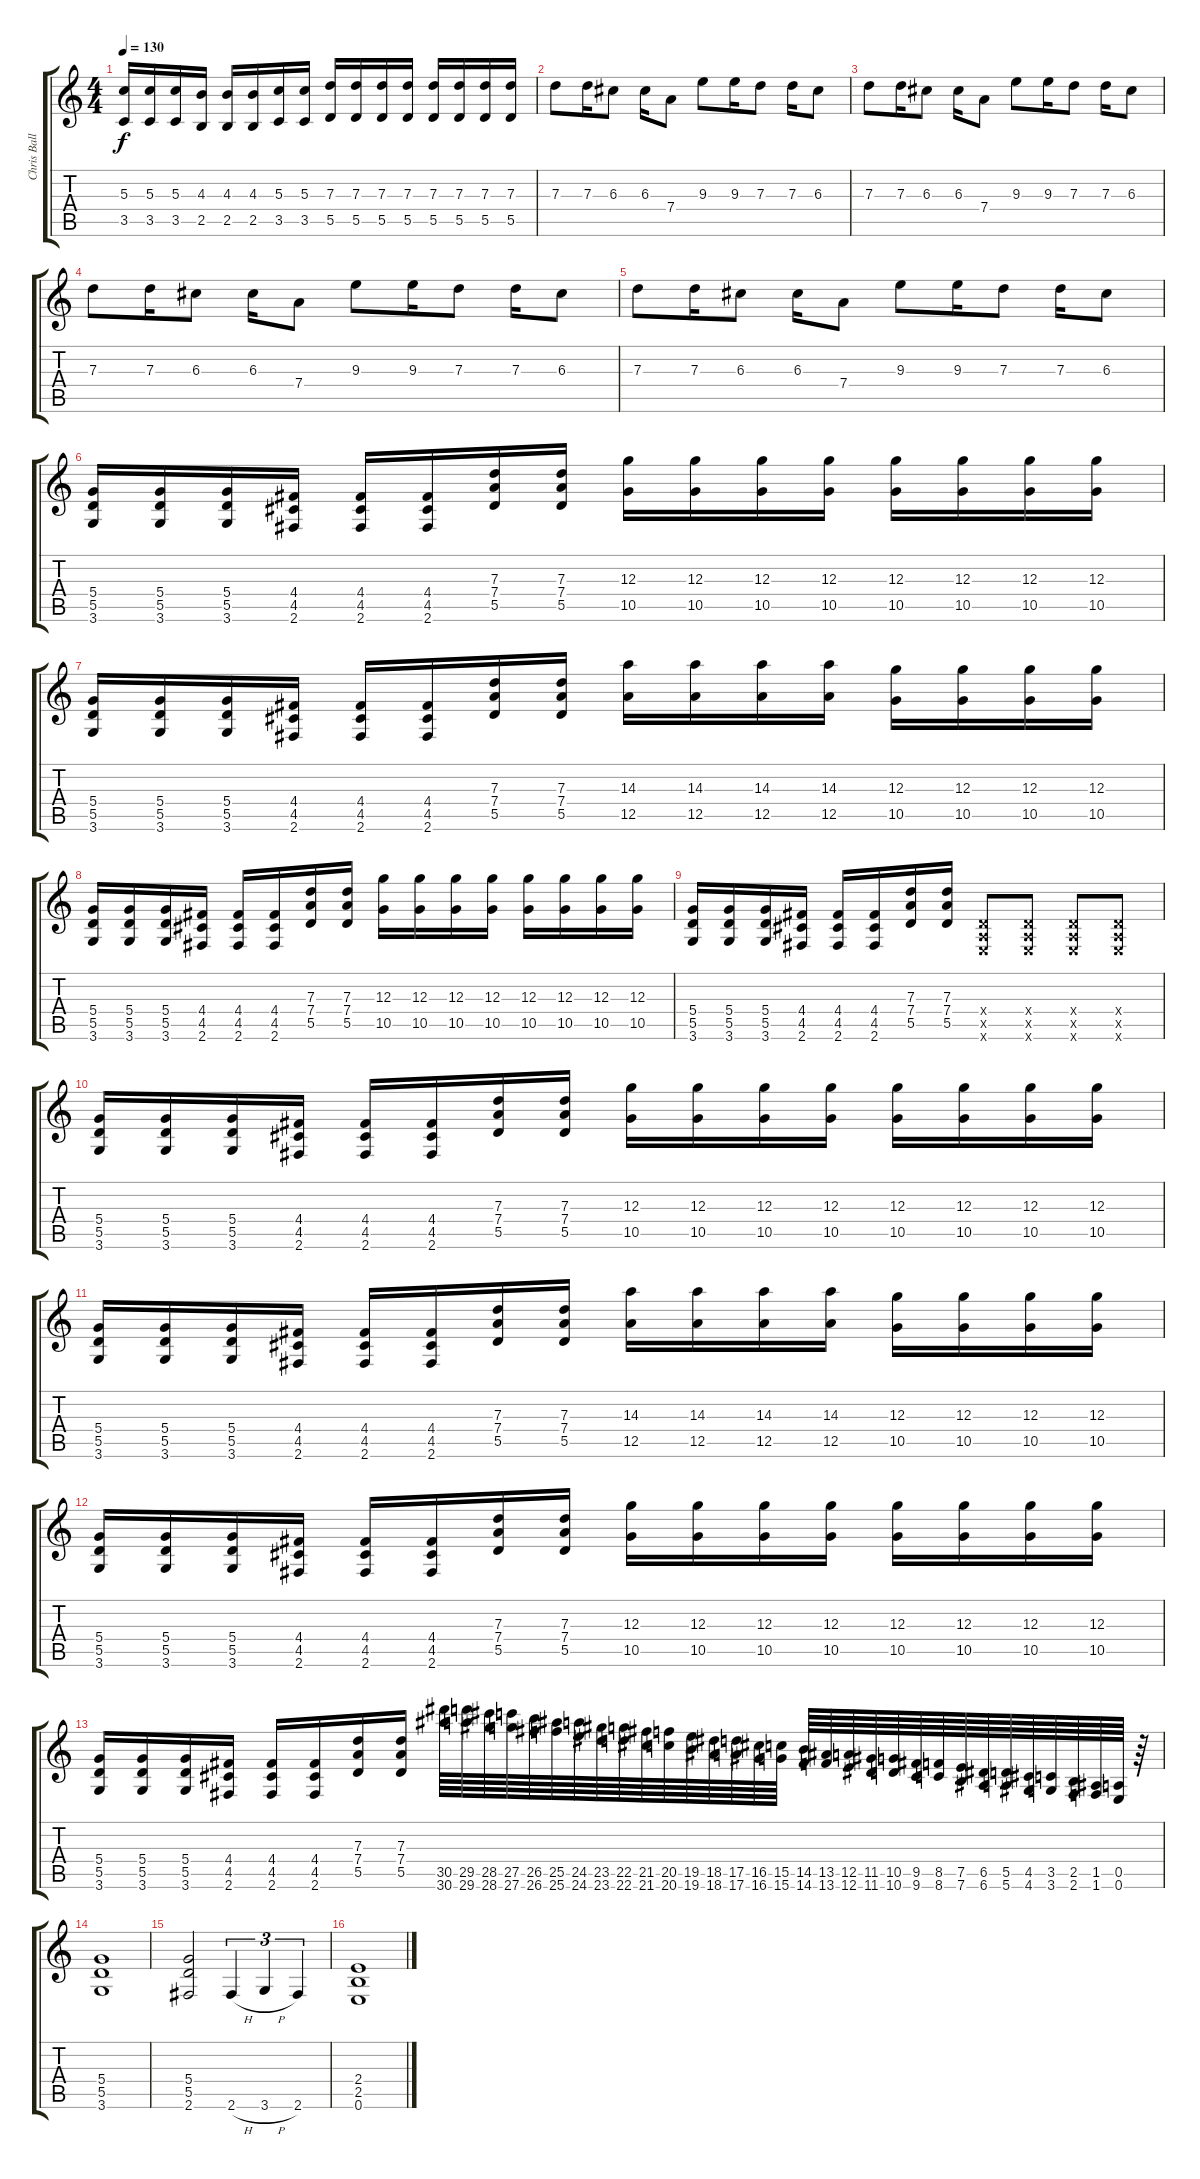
\track ("Chris Ballard (Lead Guitar)" "Chris Ball") {instrument distortionguitar}
\staff {score tabs}
\tuning (E4 B3 G3 D3 A2 E2) {hide}
\ts (4 4)
\tempo 130
\clef g2
\ks c
(5.3 3.5).16{dy f} (5.3 3.5).16 (5.3 3.5).16 (4.3 2.5).16 (4.3 2.5).16 (4.3 2.5).16 (5.3 3.5).16 (5.3 3.5).16 (7.3 5.5).16 (7.3 5.5).16 (7.3 5.5).16 (7.3 5.5).16 (7.3 5.5).16 (7.3 5.5).16 (7.3 5.5).16 (7.3 5.5).16 |
7.3.8 7.3.16 6.3.8 6.3.16 7.4.8 9.3.8 9.3.16 7.3.8 7.3.16 6.3.8 |
7.3.8 7.3.16 6.3.8 6.3.16 7.4.8 9.3.8 9.3.16 7.3.8 7.3.16 6.3.8 |
7.3.8 7.3.16 6.3.8 6.3.16 7.4.8 9.3.8 9.3.16 7.3.8 7.3.16 6.3.8 |
7.3.8 7.3.16 6.3.8 6.3.16 7.4.8 9.3.8 9.3.16 7.3.8 7.3.16 6.3.8 |
(5.4 5.5 3.6).16 (5.4 5.5 3.6).16 (5.4 5.5 3.6).16 (4.4 4.5 2.6).16 (4.4 4.5 2.6).16 (4.4 4.5 2.6).16 (7.3 7.4 5.5).16 (7.3 7.4 5.5).16 (12.3 10.5).16 (12.3 10.5).16 (12.3 10.5).16 (12.3 10.5).16 (12.3 10.5).16 (12.3 10.5).16 (12.3 10.5).16 (12.3 10.5).16 |
(5.4 5.5 3.6).16 (5.4 5.5 3.6).16 (5.4 5.5 3.6).16 (4.4 4.5 2.6).16 (4.4 4.5 2.6).16 (4.4 4.5 2.6).16 (7.3 7.4 5.5).16 (7.3 7.4 5.5).16 (14.3 12.5).16 (14.3 12.5).16 (14.3 12.5).16 (14.3 12.5).16 (12.3 10.5).16 (12.3 10.5).16 (12.3 10.5).16 (12.3 10.5).16 |
(5.4 5.5 3.6).16 (5.4 5.5 3.6).16 (5.4 5.5 3.6).16 (4.4 4.5 2.6).16 (4.4 4.5 2.6).16 (4.4 4.5 2.6).16 (7.3 7.4 5.5).16 (7.3 7.4 5.5).16 (12.3 10.5).16 (12.3 10.5).16 (12.3 10.5).16 (12.3 10.5).16 (12.3 10.5).16 (12.3 10.5).16 (12.3 10.5).16 (12.3 10.5).16 |
(5.4 5.5 3.6).16 (5.4 5.5 3.6).16 (5.4 5.5 3.6).16 (4.4 4.5 2.6).16 (4.4 4.5 2.6).16 (4.4 4.5 2.6).16 (7.3 7.4 5.5).16 (7.3 7.4 5.5).16 (0.4{x} 0.5{x} 0.6{x}).8 (0.4{x} 0.5{x} 0.6{x}).8 (0.4{x} 0.5{x} 0.6{x}).8 (0.4{x} 0.5{x} 0.6{x}).8 |
(5.4 5.5 3.6).16 (5.4 5.5 3.6).16 (5.4 5.5 3.6).16 (4.4 4.5 2.6).16 (4.4 4.5 2.6).16 (4.4 4.5 2.6).16 (7.3 7.4 5.5).16 (7.3 7.4 5.5).16 (12.3 10.5).16 (12.3 10.5).16 (12.3 10.5).16 (12.3 10.5).16 (12.3 10.5).16 (12.3 10.5).16 (12.3 10.5).16 (12.3 10.5).16 |
(5.4 5.5 3.6).16 (5.4 5.5 3.6).16 (5.4 5.5 3.6).16 (4.4 4.5 2.6).16 (4.4 4.5 2.6).16 (4.4 4.5 2.6).16 (7.3 7.4 5.5).16 (7.3 7.4 5.5).16 (14.3 12.5).16 (14.3 12.5).16 (14.3 12.5).16 (14.3 12.5).16 (12.3 10.5).16 (12.3 10.5).16 (12.3 10.5).16 (12.3 10.5).16 |
(5.4 5.5 3.6).16 (5.4 5.5 3.6).16 (5.4 5.5 3.6).16 (4.4 4.5 2.6).16 (4.4 4.5 2.6).16 (4.4 4.5 2.6).16 (7.3 7.4 5.5).16 (7.3 7.4 5.5).16 (12.3 10.5).16 (12.3 10.5).16 (12.3 10.5).16 (12.3 10.5).16 (12.3 10.5).16 (12.3 10.5).16 (12.3 10.5).16 (12.3 10.5).16 |
(5.4 5.5 3.6).16 (5.4 5.5 3.6).16 (5.4 5.5 3.6).16 (4.4 4.5 2.6).16 (4.4 4.5 2.6).16 (4.4 4.5 2.6).16 (7.3 7.4 5.5).16 (7.3 7.4 5.5).16 (30.5 30.6).64 (29.5 29.6).64 (28.5 28.6).64 (27.5 27.6).64 (26.5 26.6).64 (25.5 25.6).64 (24.5 24.6).64 (23.5 23.6).64 (22.5 22.6).64 (21.5 21.6).64 (20.5 20.6).64 (19.5 19.6).64 (18.5 18.6).64 (17.5 17.6).64 (16.5 16.6).64 (15.5 15.6).64 (14.5 14.6).64 (13.5 13.6).64 (12.5 12.6).64 (11.5 11.6).64 (10.5 10.6).64 (9.5 9.6).64 (8.5 8.6).64 (7.5 7.6).64 (6.5 6.6).64 (5.5 5.6).64 (4.5 4.6).64 (3.5 3.6).64 (2.5 2.6).64 (1.5 1.6).64 (0.5 0.6).64 r.64 |
(5.4 5.5 3.6).1 |
(5.4 5.5 2.6).2 2.6{h}.4{tu (3 2)} 3.6{h}.4{tu (3 2)} 2.6.4{tu (3 2)} |
(2.4 2.5 0.6).1
